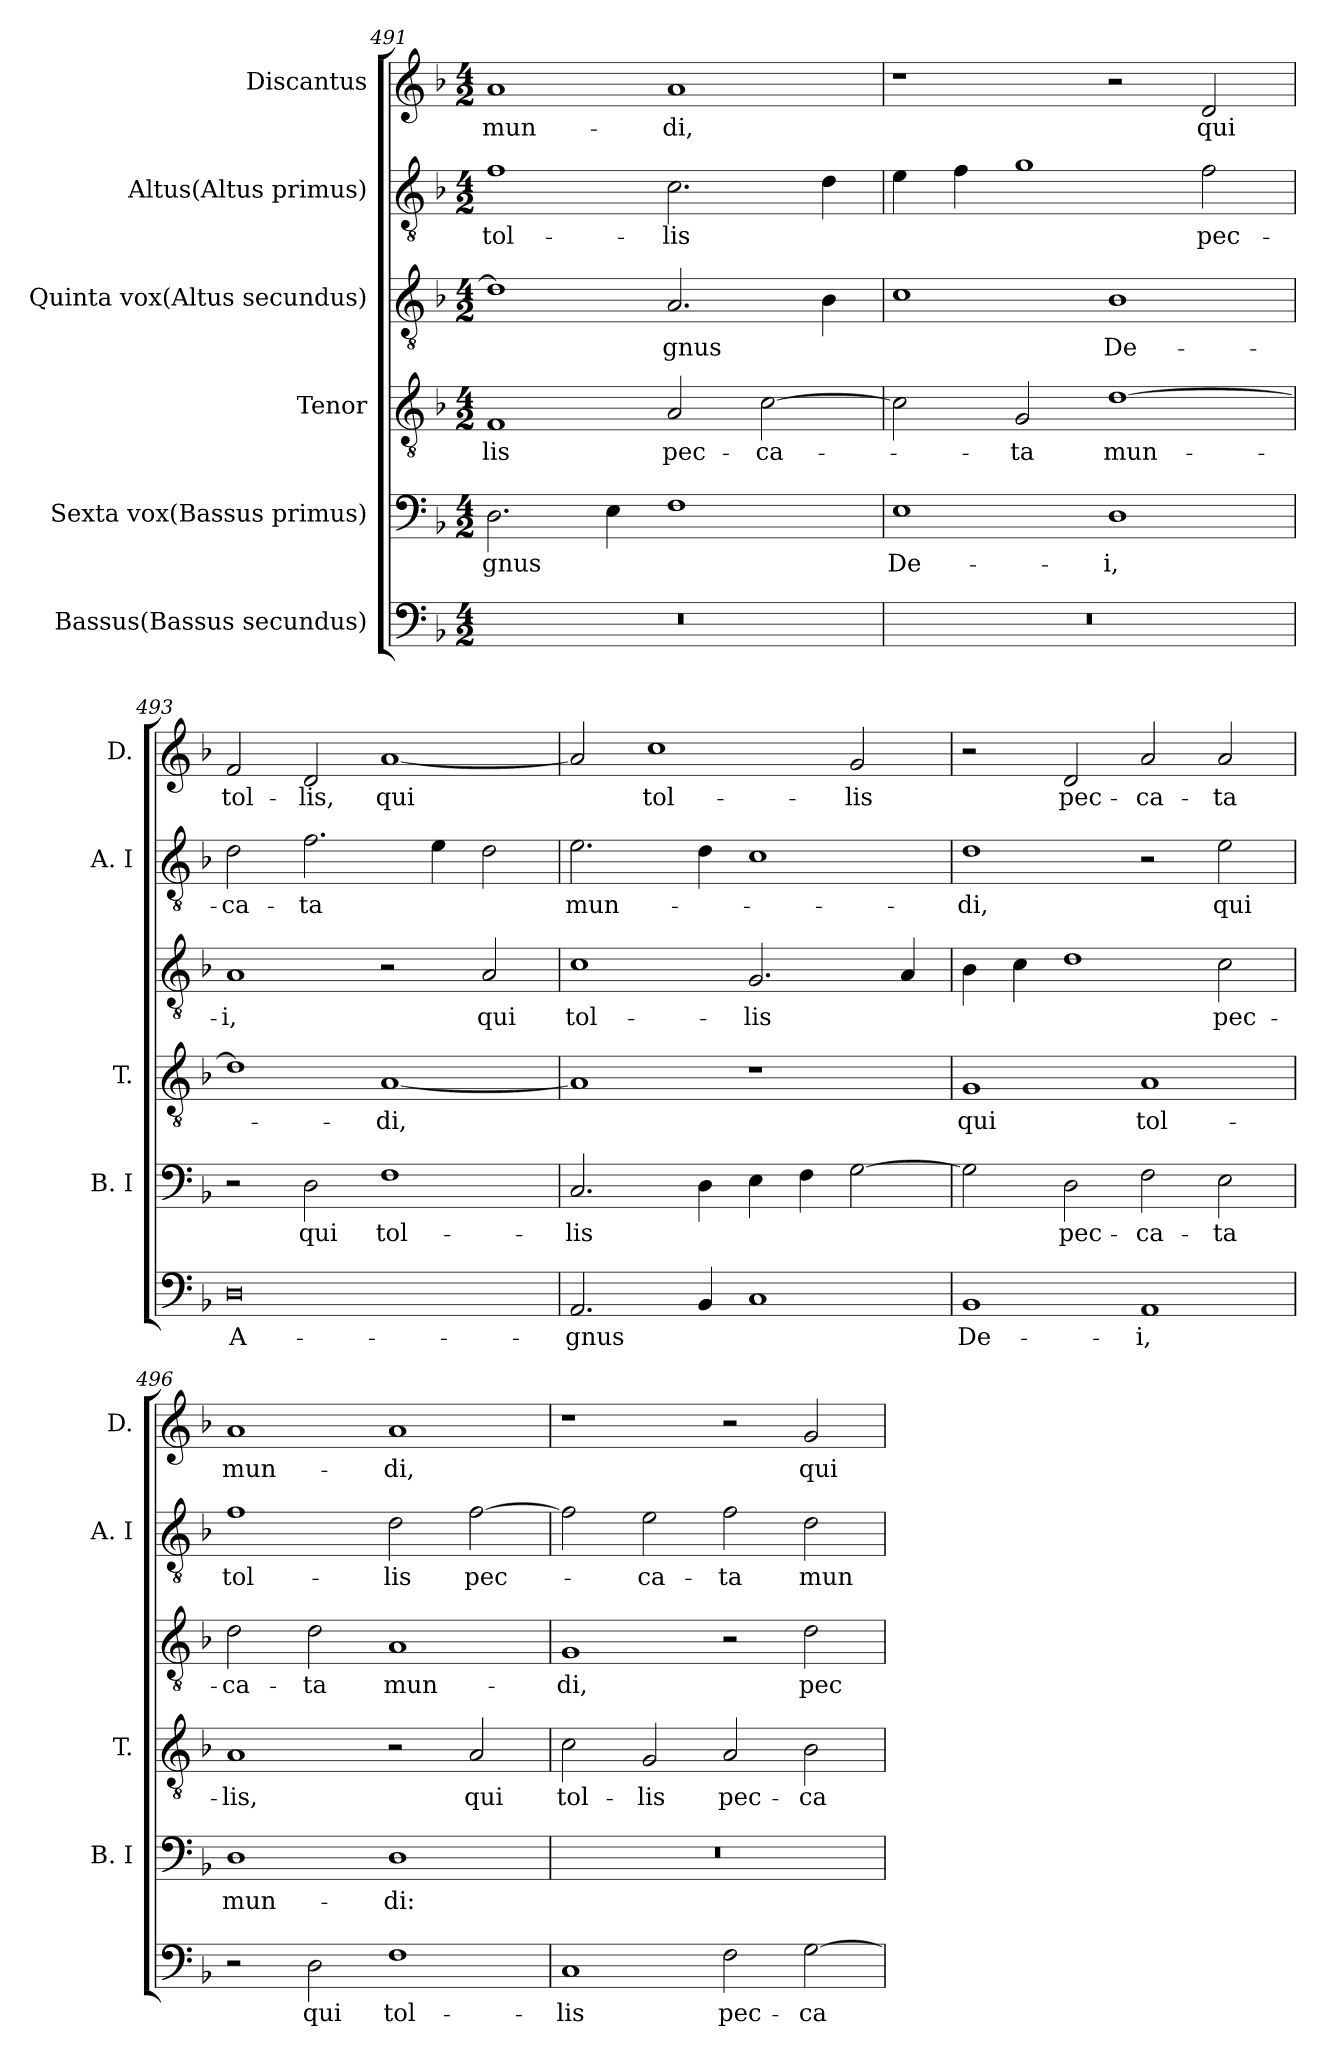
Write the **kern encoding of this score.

**kern	**text	**kern	**text	**kern	**text	**kern	**text	**kern	**text	**kern	**text
*part6	*part6	*part5	*part5	*part4	*part4	*part3	*part3	*part2	*part2	*part1	*part1
*staff6	*staff6	*staff5	*staff5	*staff4	*staff4	*staff3	*staff3	*staff2	*staff2	*staff1	*staff1
*I"Bassus(Bassus secundus)	*	*I"Sexta vox(Bassus primus)	*	*I"Tenor	*	*I"Quinta vox(Altus secundus)	*	*I"Altus(Altus primus)	*	*I"Discantus	*
*	*	*I'B. I	*	*I'T.	*	*	*	*I'A. I	*	*I'D.	*
*clefF4	*	*clefF4	*	*clefGv2	*	*clefGv2	*	*clefGv2	*	*clefG2	*
*	*	*	*	*ITrd7c12	*	*ITrd7c12	*	*ITrd7c12	*	*	*
*k[b-]	*	*k[b-]	*	*k[b-]	*	*k[b-]	*	*k[b-]	*	*k[b-]	*
*d:	*	*d:	*	*d:	*	*d:	*	*d:	*	*d:	*
*M4/2	*	*M4/2	*	*M4/2	*	*M4/2	*	*M4/2	*	*M4/2	*
=491	=491	=491	=491	=491	=491	=491	=491	=491	=491	=491	=491
!LO:N:vis=1	!	!	!LO:LY:b	!	!LO:LY:b	!	!	!	!LO:LY:b	!	!LO:LY:b
0r	.	2.D\	-gnus	1FF	-lis	1D]	.	1F	tol-	1a	mun-
.	.	4E\	.	.	.	.	.	.	.	.	.
!	!	!	!	!	!LO:LY:b	!	!LO:LY:b	!	!LO:LY:b	!	!LO:LY:b
.	.	1F	.	2AA/	pec-	2.AA/	-gnus	2.C\	-lis	1a	-di,
!	!	!	!	!	!LO:LY:b	!	!	!	!	!	!
.	.	.	.	[>2C\	-ca-	.	.	.	.	.	.
.	.	.	.	.	.	4BB-\	.	4D\	.	.	.
=492	=492	=492	=492	=492	=492	=492	=492	=492	=492	=492	=492
!LO:N:vis=1	!	!	!LO:LY:b	!	!	!	!	!	!	!	!
0r	.	1E	De-	2C\]	.	1C	.	4E\	.	1r	.
.	.	.	.	.	.	.	.	4F\	.	.	.
!	!	!	!	!	!LO:LY:b	!	!	!	!	!	!
.	.	.	.	2GG/	-ta	.	.	1G	.	.	.
!	!	!	!LO:LY:b	!	!LO:LY:b	!	!LO:LY:b	!	!	!	!
.	.	1D	-i,	[>1D	mun-	1BB-	De-	.	.	2r	.
!	!	!	!	!	!	!	!	!	!LO:LY:b	!	!LO:LY:b
.	.	.	.	.	.	.	.	2F\	pec-	2d/	qui
=493	=493	=493	=493	=493	=493	=493	=493	=493	=493	=493	=493
!	!LO:LY:b	!	!	!	!	!	!LO:LY:b	!	!LO:LY:b	!	!LO:LY:b
0D	A-	2r	.	1D]	.	1AA	-i,	2D\	-ca-	2f/	tol-
!	!	!	!LO:LY:b	!	!	!	!	!	!LO:LY:b	!	!LO:LY:b
.	.	2D\	qui	.	.	.	.	2.F\	-ta	2d/	-lis,
!	!	!	!LO:LY:b	!	!LO:LY:b	!	!	!	!	!	!LO:LY:b
.	.	1F	tol-	[<1AA	-di,	2r	.	.	.	[<1a	qui
.	.	.	.	.	.	.	.	4E\	.	.	.
!	!	!	!	!	!	!	!LO:LY:b	!	!	!	!
.	.	.	.	.	.	2AA/	qui	2D\	.	.	.
!!LO:PB:g=z
=494	=494	=494	=494	=494	=494	=494	=494	=494	=494	=494	=494
!	!LO:LY:b	!	!LO:LY:b	!	!	!	!LO:LY:b	!	!LO:LY:b	!	!
2.AA/	-gnus	2.C/	-lis	1AA]	.	1C	tol-	2.E\	mun-	2a/]	.
!	!	!	!	!	!	!	!	!	!	!	!LO:LY:b
.	.	.	.	.	.	.	.	.	.	1cc	tol-
4BB-/	.	4D\	.	.	.	.	.	4D\	.	.	.
!	!	!	!	!	!	!	!LO:LY:b	!	!	!	!
1C	.	4E\	.	1r	.	2.GG/	-lis	1C	.	.	.
.	.	4F\	.	.	.	.	.	.	.	.	.
!	!	!	!	!	!	!	!	!	!	!	!LO:LY:b
.	.	[>2G\	.	.	.	.	.	.	.	2g/	-lis
.	.	.	.	.	.	4AA/	.	.	.	.	.
=495	=495	=495	=495	=495	=495	=495	=495	=495	=495	=495	=495
!	!LO:LY:b	!	!	!	!LO:LY:b	!	!	!	!LO:LY:b	!	!
1BB-	De-	2G\]	.	1GG	qui	4BB-\	.	1D	-di,	2r	.
.	.	.	.	.	.	4C\	.	.	.	.	.
!	!	!	!LO:LY:b	!	!	!	!	!	!	!	!LO:LY:b
.	.	2D\	pec-	.	.	1D	.	.	.	2d/	pec-
!	!LO:LY:b	!	!LO:LY:b	!	!LO:LY:b	!	!	!	!	!	!LO:LY:b
1AA	-i,	2F\	-ca-	1AA	tol-	.	.	2r	.	2a/	-ca-
!	!	!	!LO:LY:b	!	!	!	!LO:LY:b	!	!LO:LY:b	!	!LO:LY:b
.	.	2E\	-ta	.	.	2C\	pec-	2E\	qui	2a/	-ta
=496	=496	=496	=496	=496	=496	=496	=496	=496	=496	=496	=496
!	!	!	!LO:LY:b	!	!LO:LY:b	!	!LO:LY:b	!	!LO:LY:b	!	!LO:LY:b
2r	.	1D	mun-	1AA	-lis,	2D\	-ca-	1F	tol-	1a	mun-
!	!LO:LY:b	!	!	!	!	!	!LO:LY:b	!	!	!	!
2D\	qui	.	.	.	.	2D\	-ta	.	.	.	.
!	!LO:LY:b	!	!LO:LY:b	!	!	!	!LO:LY:b	!	!LO:LY:b	!	!LO:LY:b
1F	tol-	1D	-di:	2r	.	1AA	mun-	2D\	-lis	1a	-di,
!	!	!	!	!	!LO:LY:b	!	!	!	!LO:LY:b	!	!
.	.	.	.	2AA/	qui	.	.	[>2F\	pec-	.	.
=497	=497	=497	=497	=497	=497	=497	=497	=497	=497	=497	=497
!	!LO:LY:b	!LO:N:vis=1	!	!	!LO:LY:b	!	!LO:LY:b	!	!	!	!
1C	-lis	0r	.	2C\	tol-	1GG	-di,	2F\]	.	1r	.
!	!	!	!	!	!LO:LY:b	!	!	!	!LO:LY:b	!	!
.	.	.	.	2GG/	-lis	.	.	2E\	-ca-	.	.
!	!LO:LY:b	!	!	!	!LO:LY:b	!	!	!	!LO:LY:b	!	!
2F\	pec-	.	.	2AA/	pec-	2r	.	2F\	-ta	2r	.
!	!LO:LY:b	!	!	!	!LO:LY:b	!	!LO:LY:b	!	!LO:LY:b	!	!LO:LY:b
[>2G\	-ca-	.	.	2BB-\	-ca-	2D\	pec-	2D\	mun-	2g/	qui
=	=	=	=	=	=	=	=	=	=	=	=
*-	*-	*-	*-	*-	*-	*-	*-	*-	*-	*-	*-
